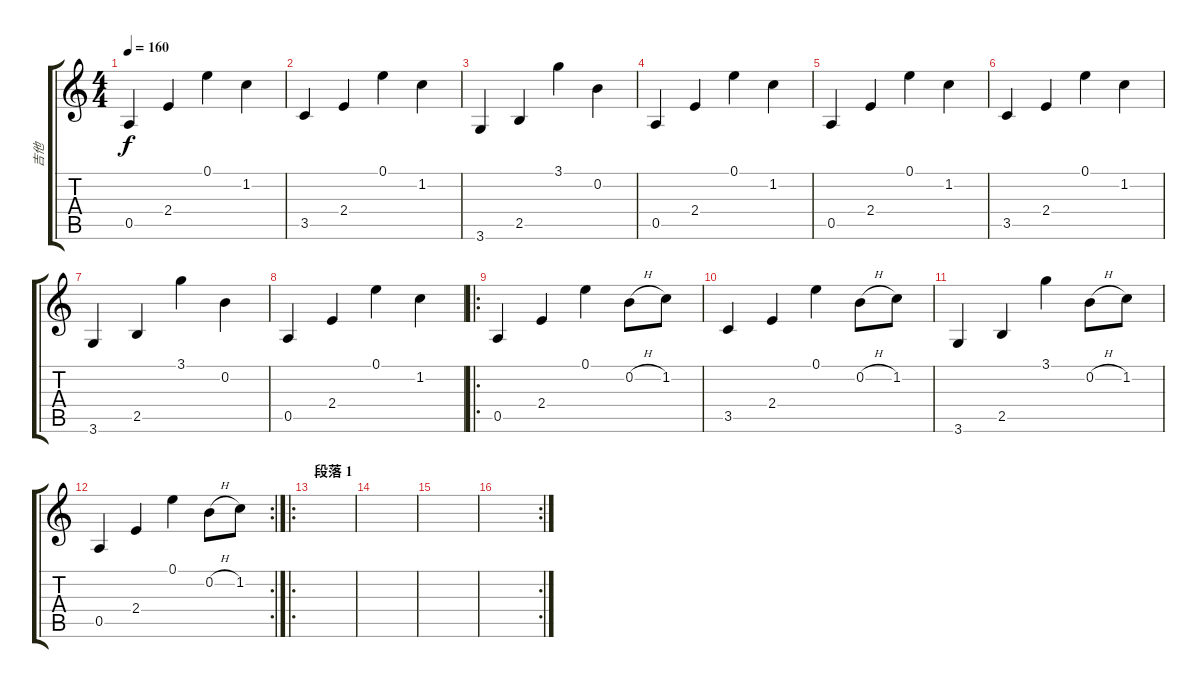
\track ("吉他" "吉他") {instrument acousticguitarsteel}
\staff {score tabs}
\tuning (E4 B3 G3 D3 A2 E2) {hide}
\ts (4 4)
\tempo 160
\clef g2
\ks c
0.5.4{dy f instrument acousticguitarsteel} 2.4.4 0.1.4 1.2.4 |
3.5.4 2.4.4 0.1.4 1.2.4 |
3.6.4 2.5.4 3.1.4 0.2.4 |
0.5.4 2.4.4 0.1.4 1.2.4 |
0.5.4 2.4.4 0.1.4 1.2.4 |
3.5.4 2.4.4 0.1.4 1.2.4 |
3.6.4 2.5.4 3.1.4 0.2.4 |
0.5.4 2.4.4 0.1.4 1.2.4 |
\ro
0.5.4{volume 9 instrument distortionguitar} 2.4.4 0.1.4 0.2{h}.8 1.2.8 |
3.5.4 2.4.4 0.1.4 0.2{h}.8 1.2.8 |
3.6.4 2.5.4 3.1.4 0.2{h}.8 1.2.8 |
\rc 2
0.5.4 2.4.4 0.1.4 0.2{h}.8 1.2.8 |
\ro
\section ("" "段落 1")
|
|
|
\rc 2
